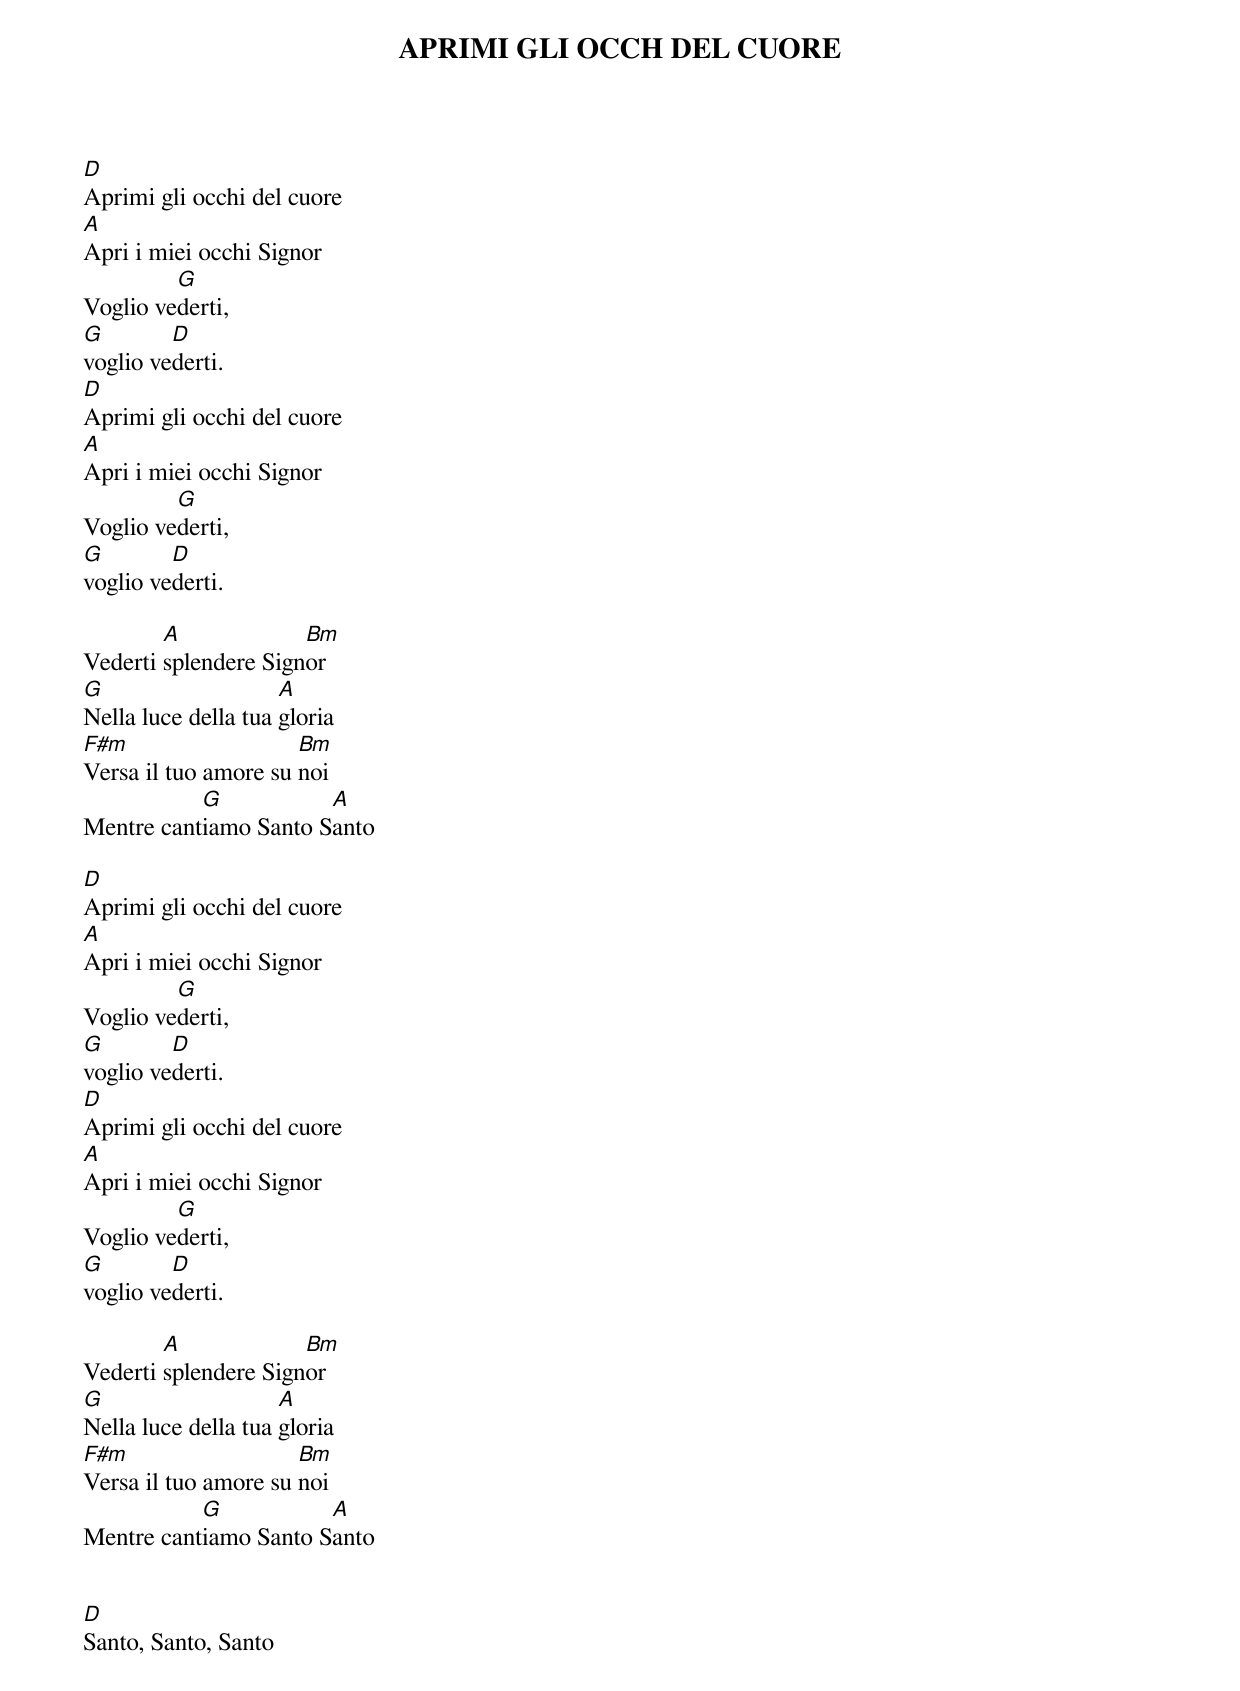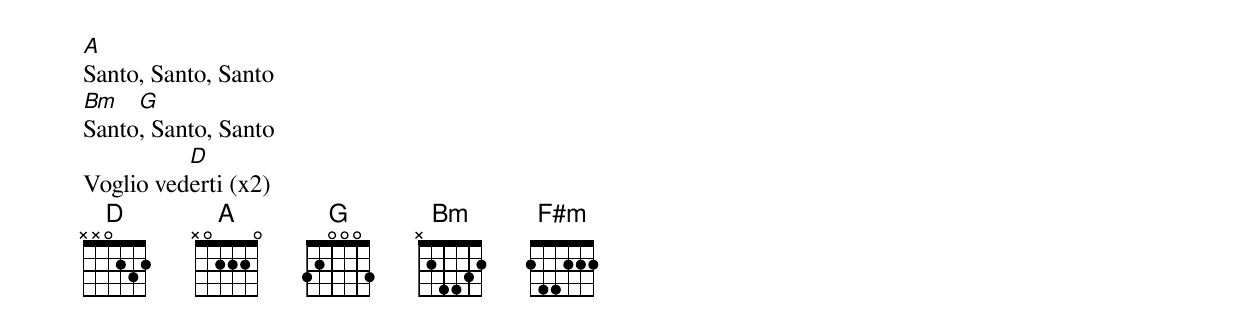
{title:APRIMI GLI OCCH DEL CUORE}

[D]Aprimi gli occhi del cuore
[A]Apri i miei occhi Signor
Voglio ve[G]derti,
[G]voglio ve[D]derti.
[D]Aprimi gli occhi del cuore
[A]Apri i miei occhi Signor
Voglio ve[G]derti,
[G]voglio ve[D]derti.

Vederti [A]splendere Sign[Bm]or
[G]Nella luce della tua [A]gloria
[F#m]Versa il tuo amore su [Bm]noi
Mentre cant[G]iamo Santo S[A]anto

[D]Aprimi gli occhi del cuore
[A]Apri i miei occhi Signor
Voglio ve[G]derti,
[G]voglio ve[D]derti.
[D]Aprimi gli occhi del cuore
[A]Apri i miei occhi Signor
Voglio ve[G]derti,
[G]voglio ve[D]derti.

Vederti [A]splendere Sign[Bm]or
[G]Nella luce della tua [A]gloria
[F#m]Versa il tuo amore su [Bm]noi
Mentre cant[G]iamo Santo S[A]anto


[D]Santo, Santo, Santo
[A]Santo, Santo, Santo
[Bm]Santo[G], Santo, Santo
Voglio ved[D]erti (x2)
